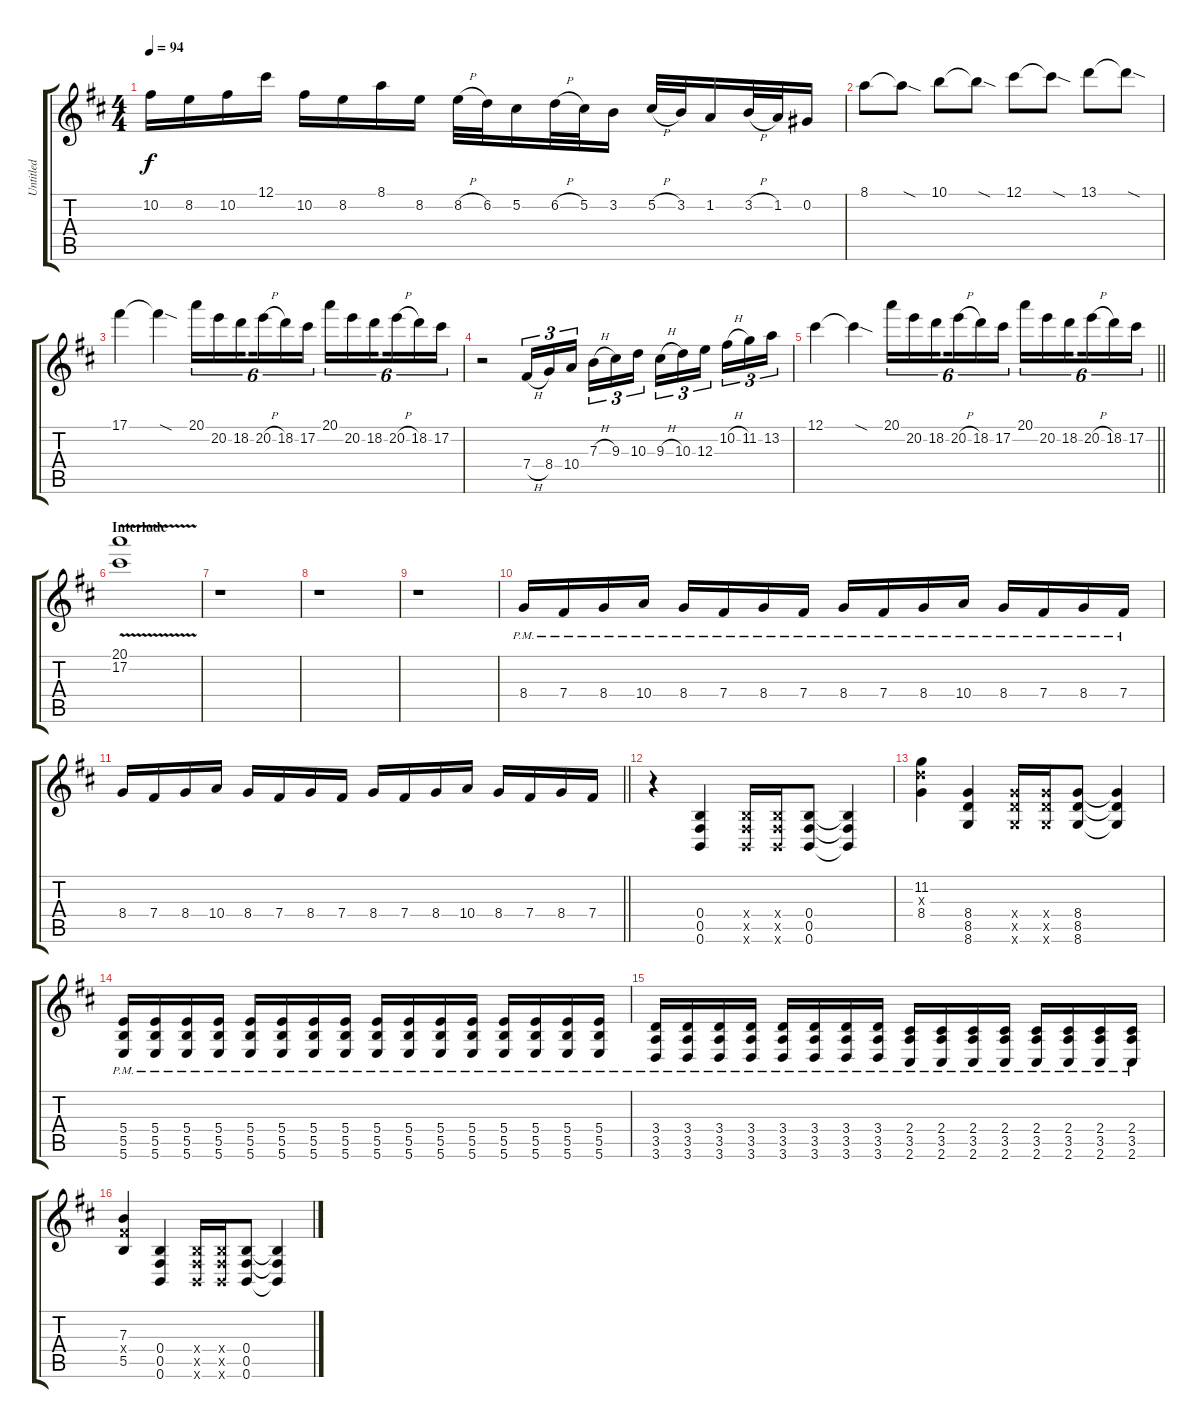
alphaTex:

\track ("Untitled" "Untitled") {instrument distortionguitar}
\staff {score tabs}
\tuning (Db4 Ab3 E3 B2 Gb2 B1) {hide}
\ts (4 4)
\tempo 94
\clef g2
\ks d
10.2.16{dy f} 8.2.16 10.2.16 12.1.16 10.2.16 8.2.16 8.1.16 8.2.16 8.2{h}.32 6.2.32 5.2.16 6.2{h}.32 5.2.32 3.2.16 5.2{h}.32 3.2.32 1.2.16 3.2{h}.32 1.2.32 0.2.16 |
8.1.8 8.1{sod t}.8 10.1.8 10.1{sod t}.8 12.1.8 12.1{sod t}.8 13.1.8 13.1{sod t}.8 |
17.1.4 17.1{sod t}.4 20.1.16{tu (6 4)} 20.2.16{tu (6 4)} 18.2.16{tu (6 4) beam splitsecondary} 20.2{h}.16{tu (6 4)} 18.2.16{tu (6 4)} 17.2.16{tu (6 4)} 20.1.16{tu (6 4)} 20.2.16{tu (6 4)} 18.2.16{tu (6 4) beam splitsecondary} 20.2{h}.16{tu (6 4)} 18.2.16{tu (6 4)} 17.2.16{tu (6 4)} |
r.2 7.4{h}.16{tu (3 2)} 8.4.16{tu (3 2)} 10.4.16{tu (3 2) beam splitsecondary} 7.3{h}.16{tu (3 2)} 9.3.16{tu (3 2)} 10.3.16{tu (3 2)} 9.3{h}.16{tu (3 2)} 10.3.16{tu (3 2)} 12.3.16{tu (3 2) beam splitsecondary} 10.2{h}.16{tu (3 2)} 11.2.16{tu (3 2)} 13.2.16{tu (3 2)} |
\barLineRight lightlight
12.1.4 12.1{sod t}.4 20.1.16{tu (6 4)} 20.2.16{tu (6 4)} 18.2.16{tu (6 4) beam splitsecondary} 20.2{h}.16{tu (6 4)} 18.2.16{tu (6 4)} 17.2.16{tu (6 4)} 20.1.16{tu (6 4)} 20.2.16{tu (6 4)} 18.2.16{tu (6 4) beam splitsecondary} 20.2{h}.16{tu (6 4)} 18.2.16{tu (6 4)} 17.2.16{tu (6 4)} |
\section ("" "Interlude")
(20.1{v} 17.2{v}).1 |
r.1 |
r.1 |
r.1 |
8.4{pm}.16 7.4{pm}.16 8.4{pm}.16 10.4{pm}.16 8.4{pm}.16 7.4{pm}.16 8.4{pm}.16 7.4{pm}.16 8.4{pm}.16 7.4{pm}.16 8.4{pm}.16 10.4{pm}.16 8.4{pm}.16 7.4{pm}.16 8.4{pm}.16 7.4{pm}.16 |
\barLineRight lightlight
8.4.16 7.4.16 8.4.16 10.4.16 8.4.16 7.4.16 8.4.16 7.4.16 8.4.16 7.4.16 8.4.16 10.4.16 8.4.16 7.4.16 8.4.16 7.4.16 |
r.4 (0.4 0.5 0.6).4 (0.4{x} 0.5{x} 0.6{x}).16 (0.4{x} 0.5{x} 0.6{x}).16 (0.4 0.5 0.6).8 (0.4{t} 0.5{t} 0.6{t}).4 |
(11.2 10.3{x} 8.4).4 (8.4 8.5 8.6).4 (8.4{x} 8.5{x} 8.6{x}).16 (8.4{x} 8.5{x} 8.6{x}).16 (8.4 8.5 8.6).8 (8.4{t} 8.5{t} 8.6{t}).4 |
(5.4{pm} 5.5{pm} 5.6{pm}).16 (5.4{pm} 5.5{pm} 5.6{pm}).16 (5.4{pm} 5.5{pm} 5.6{pm}).16 (5.4{pm} 5.5{pm} 5.6{pm}).16 (5.4{pm} 5.5{pm} 5.6{pm}).16 (5.4{pm} 5.5{pm} 5.6{pm}).16 (5.4{pm} 5.5{pm} 5.6{pm}).16 (5.4{pm} 5.5{pm} 5.6{pm}).16 (5.4{pm} 5.5{pm} 5.6{pm}).16 (5.4{pm} 5.5{pm} 5.6{pm}).16 (5.4{pm} 5.5{pm} 5.6{pm}).16 (5.4{pm} 5.5{pm} 5.6{pm}).16 (5.4{pm} 5.5{pm} 5.6{pm}).16 (5.4{pm} 5.5{pm} 5.6{pm}).16 (5.4{pm} 5.5{pm} 5.6{pm}).16 (5.4{pm} 5.5{pm} 5.6{pm}).16 |
(3.4{pm} 3.5{pm} 3.6{pm}).16 (3.4{pm} 3.5{pm} 3.6{pm}).16 (3.4{pm} 3.5{pm} 3.6{pm}).16 (3.4{pm} 3.5{pm} 3.6{pm}).16 (3.4{pm} 3.5{pm} 3.6{pm}).16 (3.4{pm} 3.5{pm} 3.6{pm}).16 (3.4{pm} 3.5{pm} 3.6{pm}).16 (3.4{pm} 3.5{pm} 3.6{pm}).16 (2.4{pm} 3.5{pm} 2.6{pm}).16 (2.4{pm} 3.5{pm} 2.6{pm}).16 (2.4{pm} 3.5{pm} 2.6{pm}).16 (2.4{pm} 3.5{pm} 2.6{pm}).16 (2.4{pm} 3.5{pm} 2.6{pm}).16 (2.4{pm} 3.5{pm} 2.6{pm}).16 (2.4{pm} 3.5{pm} 2.6{pm}).16 (2.4{pm} 3.5{pm} 2.6{pm}).16 |
(7.3 7.4{x} 5.5).4 (0.4 0.5 0.6).4 (0.4{x} 0.5{x} 0.6{x}).16 (0.4{x} 0.5{x} 0.6{x}).16 (0.4 0.5 0.6).8 (0.4{t} 0.5{t} 0.6{t}).4
